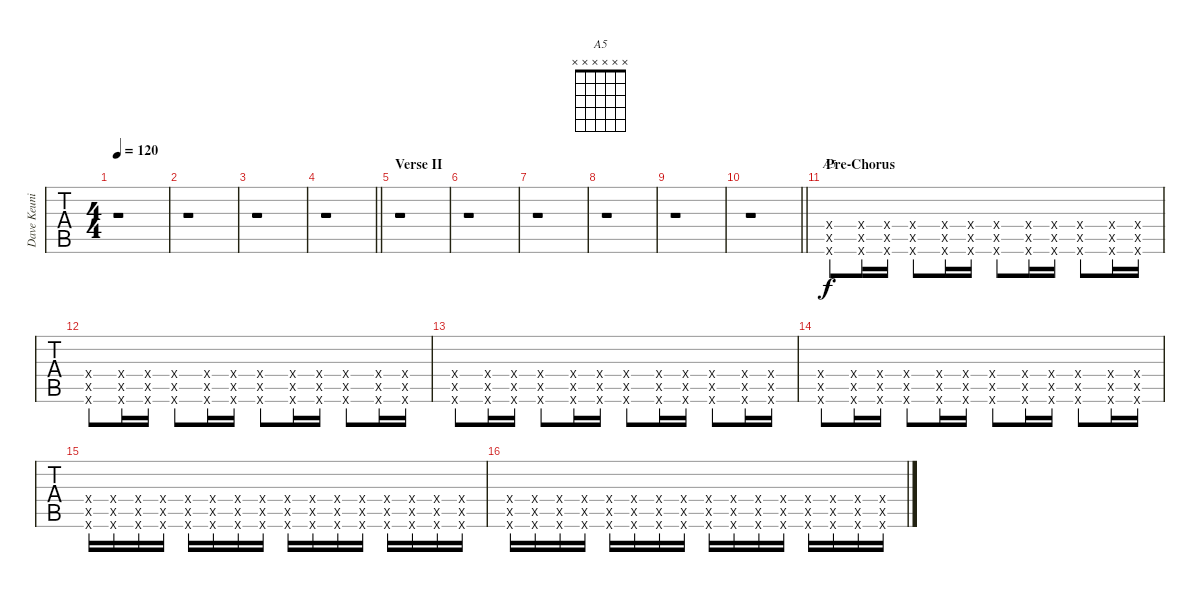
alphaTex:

\track ("Dave Keuning's fill guitar" "Dave Keuni") {instrument overdrivenguitar}
\staff {tabs}
\tuning (Eb4 Bb3 Gb3 Db3 Ab2 Eb2) {hide}
\chord ("A5" x x x x x x)
\ts (4 4)
\tempo 120
\clef g2
\ks c#
r.1{dy f} |
r.1 |
r.1 |
\barLineRight lightlight
r.1 |
\section ("" "Verse II")
r.1 |
r.1 |
r.1 |
r.1 |
r.1 |
\barLineRight lightlight
r.1{volume 13} |
\section ("" "Pre-Chorus")
(7.4{x} 7.5{x} 5.6{x}).8{ch "A5"} (7.4{x} 7.5{x} 5.6{x}).16 (7.4{x} 7.5{x} 5.6{x}).16 (7.4{x} 7.5{x} 5.6{x}).8 (7.4{x} 7.5{x} 5.6{x}).16 (7.4{x} 7.5{x} 5.6{x}).16 (7.4{x} 7.5{x} 5.6{x}).8 (7.4{x} 7.5{x} 5.6{x}).16 (7.4{x} 7.5{x} 5.6{x}).16 (7.4{x} 7.5{x} 5.6{x}).8 (7.4{x} 7.5{x} 5.6{x}).16 (7.4{x} 7.5{x} 5.6{x}).16 |
(7.4{x} 7.5{x} 5.6{x}).8 (7.4{x} 7.5{x} 5.6{x}).16 (7.4{x} 7.5{x} 5.6{x}).16 (7.4{x} 7.5{x} 5.6{x}).8 (7.4{x} 7.5{x} 5.6{x}).16 (7.4{x} 7.5{x} 5.6{x}).16 (7.4{x} 7.5{x} 5.6{x}).8 (7.4{x} 7.5{x} 5.6{x}).16 (7.4{x} 7.5{x} 5.6{x}).16 (7.4{x} 7.5{x} 5.6{x}).8 (7.4{x} 7.5{x} 5.6{x}).16 (7.4{x} 7.5{x} 5.6{x}).16 |
(7.4{x} 7.5{x} 5.6{x}).8 (7.4{x} 7.5{x} 5.6{x}).16 (7.4{x} 7.5{x} 5.6{x}).16 (7.4{x} 7.5{x} 5.6{x}).8 (7.4{x} 7.5{x} 5.6{x}).16 (7.4{x} 7.5{x} 5.6{x}).16 (7.4{x} 7.5{x} 5.6{x}).8 (7.4{x} 7.5{x} 5.6{x}).16 (7.4{x} 7.5{x} 5.6{x}).16 (7.4{x} 7.5{x} 5.6{x}).8 (7.4{x} 7.5{x} 5.6{x}).16 (7.4{x} 7.5{x} 5.6{x}).16 |
(7.4{x} 7.5{x} 5.6{x}).8 (7.4{x} 7.5{x} 5.6{x}).16 (7.4{x} 7.5{x} 5.6{x}).16 (7.4{x} 7.5{x} 5.6{x}).8 (7.4{x} 7.5{x} 5.6{x}).16 (7.4{x} 7.5{x} 5.6{x}).16 (7.4{x} 7.5{x} 5.6{x}).8 (7.4{x} 7.5{x} 5.6{x}).16 (7.4{x} 7.5{x} 5.6{x}).16 (7.4{x} 7.5{x} 5.6{x}).8 (7.4{x} 7.5{x} 5.6{x}).16 (7.4{x} 7.5{x} 5.6{x}).16 |
(7.4{x} 7.5{x} 5.6{x}).16 (7.4{x} 7.5{x} 5.6{x}).16 (7.4{x} 7.5{x} 5.6{x}).16 (7.4{x} 7.5{x} 5.6{x}).16 (7.4{x} 7.5{x} 5.6{x}).16 (7.4{x} 7.5{x} 5.6{x}).16 (7.4{x} 7.5{x} 5.6{x}).16 (7.4{x} 7.5{x} 5.6{x}).16 (7.4{x} 7.5{x} 5.6{x}).16 (7.4{x} 7.5{x} 5.6{x}).16 (7.4{x} 7.5{x} 5.6{x}).16 (7.4{x} 7.5{x} 5.6{x}).16 (7.4{x} 7.5{x} 5.6{x}).16 (7.4{x} 7.5{x} 5.6{x}).16 (7.4{x} 7.5{x} 5.6{x}).16 (7.4{x} 7.5{x} 5.6{x}).16 |
(7.4{x} 7.5{x} 5.6{x}).16 (7.4{x} 7.5{x} 5.6{x}).16 (7.4{x} 7.5{x} 5.6{x}).16 (7.4{x} 7.5{x} 5.6{x}).16 (7.4{x} 7.5{x} 5.6{x}).16 (7.4{x} 7.5{x} 5.6{x}).16 (7.4{x} 7.5{x} 5.6{x}).16 (7.4{x} 7.5{x} 5.6{x}).16 (7.4{x} 7.5{x} 5.6{x}).16 (7.4{x} 7.5{x} 5.6{x}).16 (7.4{x} 7.5{x} 5.6{x}).16 (7.4{x} 7.5{x} 5.6{x}).16 (7.4{x} 7.5{x} 5.6{x}).16 (7.4{x} 7.5{x} 5.6{x}).16 (7.4{x} 7.5{x} 5.6{x}).16 (7.4{x} 7.5{x} 5.6{x}).16
